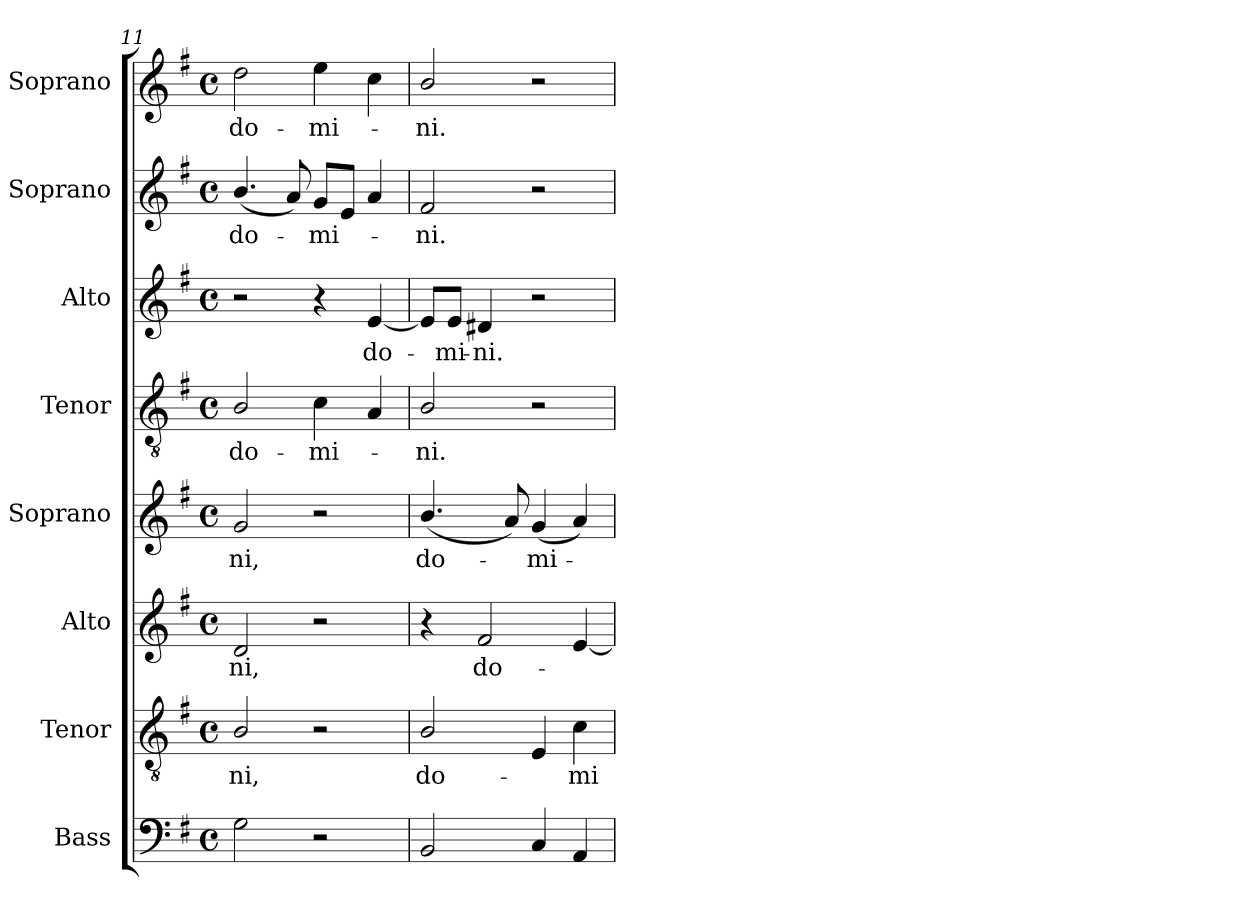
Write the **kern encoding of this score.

**kern	**kern	**text	**kern	**text	**kern	**text	**kern	**text	**kern	**text	**kern	**text	**kern	**text
*part8	*part7	*part7	*part6	*part6	*part5	*part5	*part4	*part4	*part3	*part3	*part2	*part2	*part1	*part1
*staff8	*staff7	*staff7	*staff6	*staff6	*staff5	*staff5	*staff4	*staff4	*staff3	*staff3	*staff2	*staff2	*staff1	*staff1
*I"Bass	*I"Tenor	*	*I"Alto	*	*I"Soprano	*	*I"Tenor	*	*I"Alto	*	*I"Soprano	*	*I"Soprano	*
*I'B.	*I'T.	*	*I'A.	*	*I'S.	*	*I'T.	*	*I'A.	*	*I'S.	*	*I'S.	*
*clefF4	*clefGv2	*	*clefG2	*	*clefG2	*	*clefGv2	*	*clefG2	*	*clefG2	*	*clefG2	*
*	*ITrd7c12	*	*	*	*	*	*ITrd7c12	*	*	*	*	*	*	*
*k[f#]	*k[f#]	*	*k[f#]	*	*k[f#]	*	*k[f#]	*	*k[f#]	*	*k[f#]	*	*k[f#]	*
*G:	*G:	*	*G:	*	*G:	*	*G:	*	*G:	*	*G:	*	*G:	*
*M4/4	*M4/4	*	*M4/4	*	*M4/4	*	*M4/4	*	*M4/4	*	*M4/4	*	*M4/4	*
*met(c)	*met(c)	*	*met(c)	*	*met(c)	*	*met(c)	*	*met(c)	*	*met(c)	*	*met(c)	*
=11	=11	=11	=11	=11	=11	=11	=11	=11	=11	=11	=11	=11	=11	=11
!	!	!LO:LY:b:color=#000000	!	!	!	!	!	!	!	!	!	!	!	!
!	!	!	!	!LO:LY:b:color=#000000	!	!	!	!	!	!	!	!	!	!
!	!	!	!	!	!	!LO:LY:b:color=#000000	!	!	!	!	!	!	!	!
!	!	!	!	!	!	!	!	!LO:LY:b:color=#000000	!	!	!	!	!	!
!	!	!	!	!	!	!	!	!	!	!	!	!LO:LY:b:color=#000000	!	!
!	!	!	!	!	!	!	!	!	!	!	!	!	!	!LO:LY:b:color=#000000
2Gi\	2BBi/	-ni,	2di/	-ni,	2gi/	-ni,	2BBi/	do-	2r	.	(4.bi/	do-	2ddi\	do-
.	.	.	.	.	.	.	.	.	.	.	8ai/)	.	.	.
!	!	!	!	!	!	!	!	!LO:LY:b:color=#000000	!	!	!	!	!	!
!	!	!	!	!	!	!	!	!	!	!	!	!LO:LY:b:color=#000000	!	!
!	!	!	!	!	!	!	!	!	!	!	!	!	!	!LO:LY:b:color=#000000
2r	2r	.	2r	.	2r	.	4Ci\	-mi-	4r	.	8gi/L	-mi-	4eei\	-mi-
.	.	.	.	.	.	.	.	.	.	.	8ei/J	.	.	.
!	!	!	!	!	!	!	!	!	!	!LO:LY:b:color=#000000	!	!	!	!
.	.	.	.	.	.	.	4AAi/	.	[4ei/	do-	4ai/	.	4cci\	.
=12	=12	=12	=12	=12	=12	=12	=12	=12	=12	=12	=12	=12	=12	=12
!	!	!LO:LY:b:color=#000000	!	!	!	!	!	!	!	!	!	!	!	!
!	!	!	!	!	!	!LO:LY:b:color=#000000	!	!	!	!	!	!	!	!
!	!	!	!	!	!	!	!	!LO:LY:b:color=#000000	!	!	!	!	!	!
!	!	!	!	!	!	!	!	!	!	!	!	!LO:LY:b:color=#000000	!	!
!	!	!	!	!	!	!	!	!	!	!	!	!	!	!LO:LY:b:color=#000000
2BBi/	2BBi/	do-	4r	.	(4.bi/	do-	2BBi/	-ni.	8ei/L]	.	2f#i/	-ni.	2bi/	-ni.
!	!	!	!	!	!	!	!	!	!	!LO:LY:b:color=#000000	!	!	!	!
.	.	.	.	.	.	.	.	.	8ei/J	-mi-	.	.	.	.
!	!	!	!	!LO:LY:b:color=#000000	!	!	!	!	!	!	!	!	!	!
!	!	!	!	!	!	!	!	!	!	!LO:LY:b:color=#000000	!	!	!	!
.	.	.	2f#i/	do-	.	.	.	.	4d#Xi/	-ni.	.	.	.	.
.	.	.	.	.	8ai/)	.	.	.	.	.	.	.	.	.
!	!	!	!	!	!	!LO:LY:b:color=#000000	!	!	!	!	!	!	!	!
4Ci/	4EEi/	.	.	.	(4gi/	-mi-	2r	.	2r	.	2r	.	2r	.
!	!	!LO:LY:b:color=#000000	!	!	!	!	!	!	!	!	!	!	!	!
4AAi/	4Ci\	-mi-	[4ei/	.	4ai/)	.	.	.	.	.	.	.	.	.
=	=	=	=	=	=	=	=	=	=	=	=	=	=	=
*-	*-	*-	*-	*-	*-	*-	*-	*-	*-	*-	*-	*-	*-	*-
